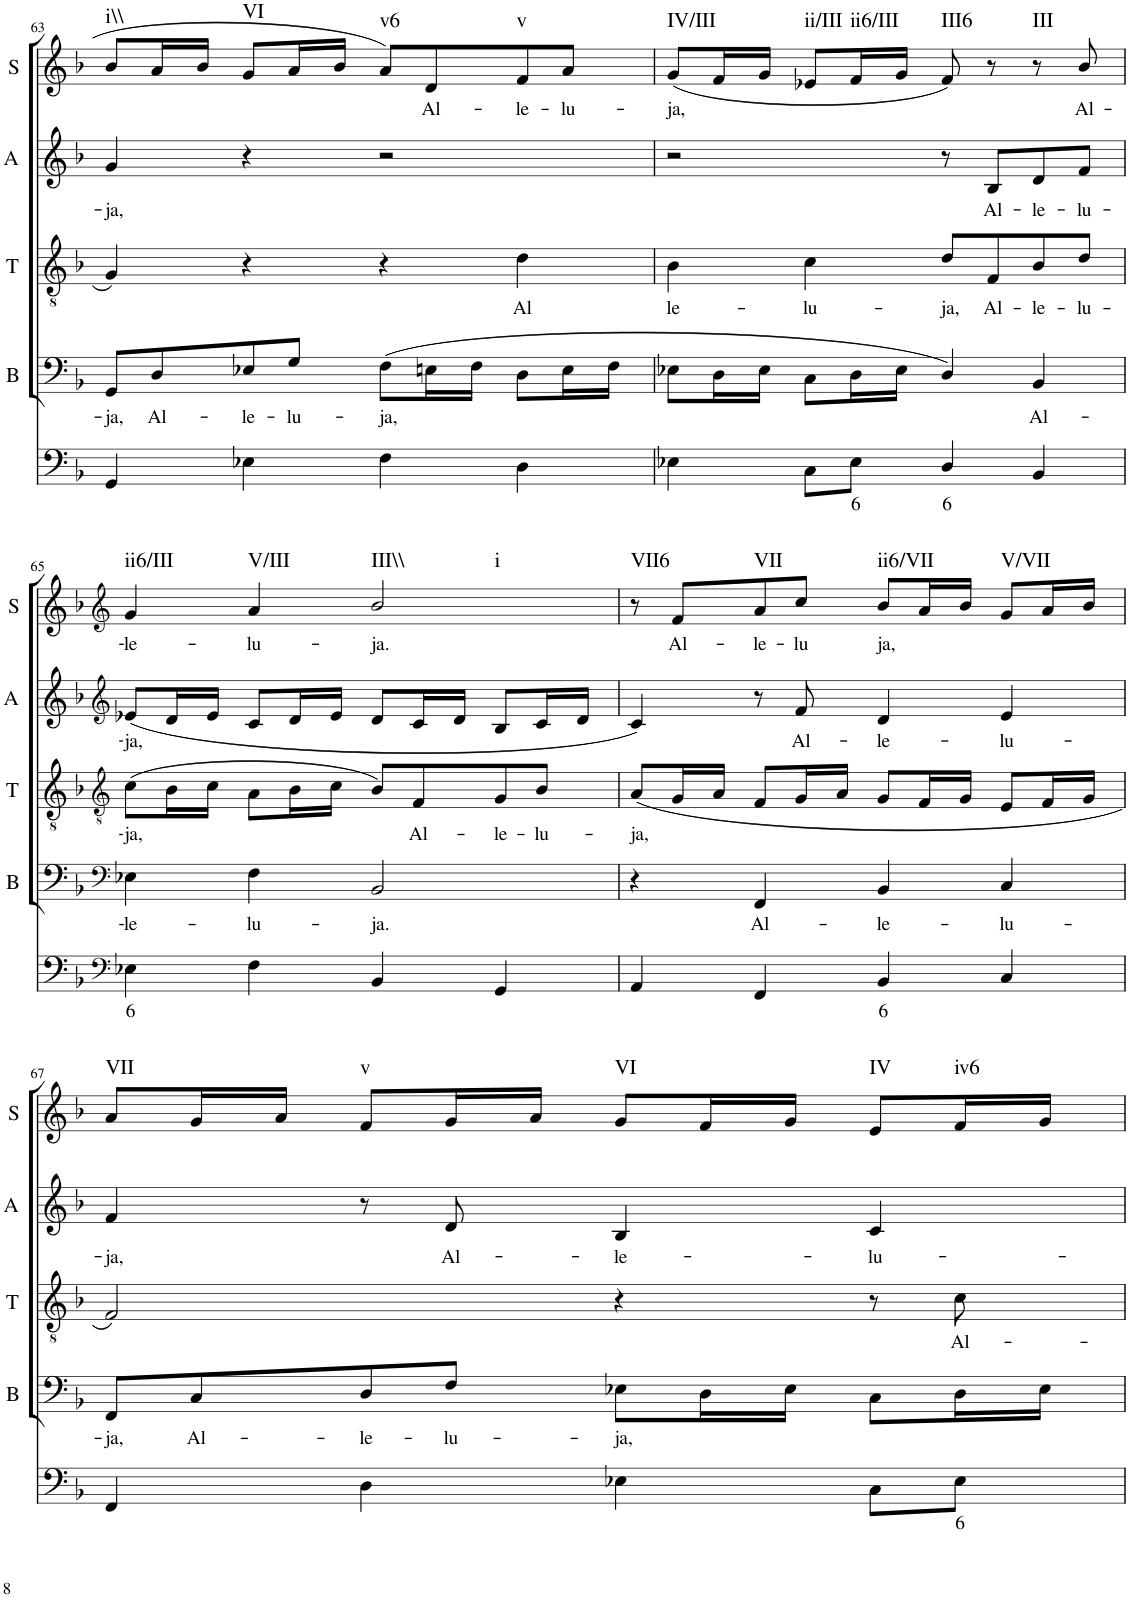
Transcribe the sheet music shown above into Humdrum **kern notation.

**kern	**text	**kern	**text	**kern	**text	**kern	**text	**kern	**text	**harte
*part5	*part5	*part4	*part4	*part3	*part3	*part2	*part2	*part1	*part1	*part1
*staff5	*staff5	*staff4	*staff4	*staff3	*staff3	*staff2	*staff2	*staff1	*staff1	*
*I"Continuo	*	*I"Bass	*	*I"Tenor	*	*I"Alto	*	*I"Soprano	*	*
*	*	*I'B	*	*I'T	*	*I'A	*	*I'S	*	*
!!LO:PB:g=z
*clefF4	*	*clefF4	*	*clefGv2	*	*clefG2	*	*clefG2	*	*
*k[b-]	*	*k[b-]	*	*k[b-]	*	*k[b-]	*	*k[b-]	*	*
*M4/4	*	*M4/4	*	*M4/4	*	*M4/4	*	*M4/4	*	*
=63	=63	=63	=63	=63	=63	=63	=63	=63	=63	=63
!	!	!	!LO:LY:b	!	!	!	!LO:LY:b	!	!	!LO:H:kt=i\\
4GG/	.	8GG/L	ja,	4G/	.	4g/	ja,	8b-/L	.	N
!	!	!	!LO:LY:b	!	!	!	!	!	!	!
.	.	8D/	Al-	.	.	.	.	16a/L	.	.
.	.	.	.	.	.	.	.	16b-/JJ	.	.
!	!	!	!LO:LY:b	!	!	!	!	!	!	!LO:H:kt=VI
4E-X\	.	8E-X/	le-	4r	.	4r	.	8g/L	.	N
!	!	!	!LO:LY:b	!	!	!	!	!	!	!
.	.	8G/J	lu-	.	.	.	.	16a/L	.	.
.	.	.	.	.	.	.	.	16b-/JJ	.	.
!	!	!	!LO:LY:b	!	!	!	!	!	!	!LO:H:kt=v6
4F\	.	(8F\L	ja,	4r	.	2r	.	8a/L	.	N
!	!	!	!	!	!	!	!	!	!LO:LY:b	!
.	.	16En\L	.	.	.	.	.	8d/	Al-	.
.	.	16F\JJ	.	.	.	.	.	.	.	.
!	!	!	!	!	!LO:LY:b	!	!	!	!LO:LY:b	!LO:H:kt=v
4D\	.	8D\L	.	4d\	Al	.	.	8f/	le-	N
!	!	!	!	!	!	!	!	!	!LO:LY:b	!
.	.	16E\L	.	.	.	.	.	8a/J	lu-	.
.	.	16F\JJ	.	.	.	.	.	.	.	.
=64	=64	=64	=64	=64	=64	=64	=64	=64	=64	=64
!	!	!	!	!	!LO:LY:b	!	!	!	!LO:LY:b	!LO:H:kt=IV/III
4E-X\	.	8E-X\L	.	4B-\	le-	2r	.	(8g/L	ja,	N
.	.	16D\L	.	.	.	.	.	16f/L	.	.
.	.	16E-\JJ	.	.	.	.	.	16g/JJ	.	.
!	!	!	!	!	!LO:LY:b	!	!	!	!	!LO:H:kt=ii/III
8C\L	.	8C\L	.	4c\	lu-	.	.	8e-X/L	.	N
!	!LO:LY:b	!	!	!	!	!	!	!	!	!LO:H:kt=ii6/III
8E-\J	6	16D\L	.	.	.	.	.	16f/L	.	N
.	.	16E-\JJ	.	.	.	.	.	16g/JJ	.	.
!	!LO:LY:b	!	!	!	!LO:LY:b	!	!	!	!	!LO:H:kt=III6
4D/	6	4D/)	.	8d/L	ja,	8r	.	8f/)	.	N
!	!	!	!	!	!LO:LY:b	!	!LO:LY:b	!	!	!
.	.	.	.	8F/	Al-	8B-/L	Al-	8r	.	.
!	!	!	!LO:LY:b	!	!LO:LY:b	!	!LO:LY:b	!	!	!LO:H:kt=III
4BB-/	.	4BB-/	Al-	8B-/	le-	8d/	le-	8r	.	N
!	!	!	!	!	!LO:LY:b	!	!LO:LY:b	!	!LO:LY:b	!
.	.	.	.	8d/J	lu-	8f/J	lu-	8b-/	Al-	.
!!LO:LB:g=z
=65	=65	=65	=65	=65	=65	=65	=65	=65	=65	=65
*clefF4	*	*clefF4	*	*clefGv2	*	*clefG2	*	*clefG2	*	*
!	!LO:LY:b	!	!LO:LY:b	!	!LO:LY:b	!	!LO:LY:b	!	!LO:LY:b	!LO:H:kt=ii6/III
4E-X\	6	4E-X\	le-	(8c\L	ja,	(8e-X/L	ja,	4g/	le-	N
.	.	.	.	16B-\L	.	16d/L	.	.	.	.
.	.	.	.	16c\JJ	.	16e-/JJ	.	.	.	.
!	!	!	!LO:LY:b	!	!	!	!	!	!LO:LY:b	!LO:H:kt=V/III
4F\	.	4F\	lu-	8A\L	.	8c/L	.	4a/	lu-	N
.	.	.	.	16B-\L	.	16d/L	.	.	.	.
.	.	.	.	16c\JJ	.	16e-/JJ	.	.	.	.
!	!	!	!LO:LY:b	!	!	!	!	!	!LO:LY:b	!LO:H:n=1:kt=III\\
!	!	!	!	!	!	!	!	!	!	!LO:H:n=2:kt=i
4BB-/	.	2BB-/	ja.	8B-/L)	.	8d/L	.	2b-/	ja.	N N
!	!	!	!	!	!LO:LY:b	!	!	!	!	!
.	.	.	.	8F/	Al-	16c/L	.	.	.	.
.	.	.	.	.	.	16d/JJ	.	.	.	.
!	!	!	!	!	!LO:LY:b	!	!	!	!	!
4GG/	.	.	.	8G/	le-	8B-/L	.	.	.	.
!	!	!	!	!	!LO:LY:b	!	!	!	!	!
.	.	.	.	8B-/J	lu-	16c/L	.	.	.	.
.	.	.	.	.	.	16d/JJ	.	.	.	.
=66	=66	=66	=66	=66	=66	=66	=66	=66	=66	=66
!	!	!	!	!	!LO:LY:b	!	!	!	!	!LO:H:kt=VII6
4AA/	.	4r	.	(8A/L	ja,	4c/)	.	8r	.	N
!	!	!	!	!	!	!	!	!	!LO:LY:b	!
.	.	.	.	16G/L	.	.	.	8f/L	Al-	.
.	.	.	.	16A/JJ	.	.	.	.	.	.
!	!	!	!LO:LY:b	!	!	!	!	!	!LO:LY:b	!LO:H:kt=VII
4FF/	.	4FF/	Al-	8F/L	.	8r	.	8a/	le-	N
!	!	!	!	!	!	!	!LO:LY:b	!	!LO:LY:b	!
.	.	.	.	16G/L	.	8f/	Al-	8cc/J	lu	.
.	.	.	.	16A/JJ	.	.	.	.	.	.
!	!LO:LY:b	!	!LO:LY:b	!	!	!	!LO:LY:b	!	!LO:LY:b	!LO:H:kt=ii6/VII
4BB-/	6	4BB-/	le-	8G/L	.	4d/	le-	8b-/L	ja,	N
.	.	.	.	16F/L	.	.	.	16a/L	.	.
.	.	.	.	16G/JJ	.	.	.	16b-/JJ	.	.
!	!	!	!LO:LY:b	!	!	!	!LO:LY:b	!	!	!LO:H:kt=V/VII
4C/	.	4C/	lu-	8E/L	.	4e/	lu-	8g/L	.	N
.	.	.	.	16F/L	.	.	.	16a/L	.	.
.	.	.	.	16G/JJ	.	.	.	16b-/JJ	.	.
!!LO:LB:g=z
=67	=67	=67	=67	=67	=67	=67	=67	=67	=67	=67
!	!	!	!LO:LY:b	!	!	!	!LO:LY:b	!	!	!LO:H:kt=VII
4FF/	.	8FF/L	ja,	2F/)	.	4f/	ja,	8a/L	.	N
!	!	!	!LO:LY:b	!	!	!	!	!	!	!
.	.	8C/	Al-	.	.	.	.	16g/L	.	.
.	.	.	.	.	.	.	.	16a/JJ	.	.
!	!	!	!LO:LY:b	!	!	!	!	!	!	!LO:H:kt=v
4D\	.	8D/	le-	.	.	8r	.	8f/L	.	N
!	!	!	!LO:LY:b	!	!	!	!LO:LY:b	!	!	!
.	.	8F/J	lu-	.	.	8d/	Al-	16g/L	.	.
.	.	.	.	.	.	.	.	16a/JJ	.	.
!	!	!	!LO:LY:b	!	!	!	!LO:LY:b	!	!	!LO:H:kt=VI
4E-X\	.	8E-X\L	ja,	4r	.	4B-/	le-	8g/L	.	N
.	.	16D\L	.	.	.	.	.	16f/L	.	.
.	.	16E-\JJ	.	.	.	.	.	16g/JJ	.	.
!	!	!	!	!	!	!	!LO:LY:b	!	!	!LO:H:kt=IV
8C\L	.	8C\L	.	8r	.	4c/	lu-	8e/L	.	N
!	!LO:LY:b	!	!	!	!LO:LY:b	!	!	!	!	!LO:H:kt=iv6
8E-\J	6	16D\L	.	8c\	Al-	.	.	16f/L	.	N
.	.	16E-\JJ	.	.	.	.	.	16g/JJ	.	.
=	=	=	=	=	=	=	=	=	=	=
*-	*-	*-	*-	*-	*-	*-	*-	*-	*-	*-
